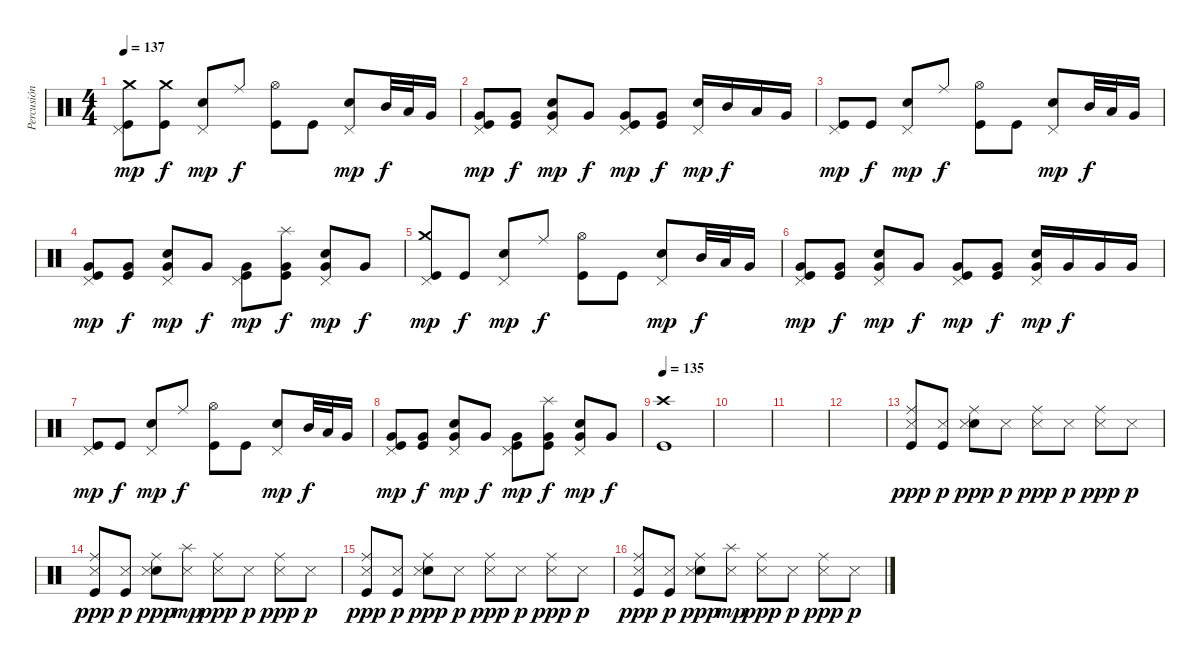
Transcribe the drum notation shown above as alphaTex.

\track ("Percusión" "Percusión") {instrument percussion}
\staff {score}
\articulation defaults
\ts (4 4)
\tempo 137
\clef neutral
\ks c
("Kick (hit)" "Crash medium (hit)" "Pedal Hi-Hat (hit)").8{dy mp} ("Kick (hit)" "Crash medium (hit)").8{dy f} ("Snare (hit) 2" "Pedal Hi-Hat (hit)").8{dy mp} "Ride (middle)".8{dy f} ("Kick (hit)" "Hi-Hat (open)").8 "Kick (hit)".8 ("Snare (hit) 2" "Pedal Hi-Hat (hit)").8{dy mp} "Mid Tom (hit)".32{dy f} "Low Tom (hit)".32 "Very Low Tom (hit)".16 |
("Kick (hit)" "Very Low Tom (hit)" "Pedal Hi-Hat (hit)").8{dy mp} ("Kick (hit)" "Very Low Tom (hit)").8{dy f} ("Snare (hit) 2" "Very Low Tom (hit)" "Pedal Hi-Hat (hit)").8{dy mp} "Very Low Tom (hit)".8{dy f} ("Kick (hit)" "Very Low Tom (hit)" "Pedal Hi-Hat (hit)").8{dy mp} ("Kick (hit)" "Very Low Tom (hit)").8{dy f} ("Snare (hit) 2" "Pedal Hi-Hat (hit)").16{dy mp} "Mid Tom (hit)".16{dy f} "Low Tom (hit)".16 "Very Low Tom (hit)".16 |
("Kick (hit)" "Pedal Hi-Hat (hit)").8{dy mp} "Kick (hit)".8{dy f} ("Snare (hit) 2" "Pedal Hi-Hat (hit)").8{dy mp} "Ride (middle)".8{dy f} ("Kick (hit)" "Hi-Hat (open)").8 "Kick (hit)".8 ("Snare (hit) 2" "Pedal Hi-Hat (hit)").8{dy mp} "Mid Tom (hit)".32{dy f} "Low Tom (hit)".32 "Very Low Tom (hit)".16 |
("Kick (hit)" "Very Low Tom (hit)" "Pedal Hi-Hat (hit)").8{dy mp} ("Kick (hit)" "Very Low Tom (hit)").8{dy f} ("Snare (hit) 2" "Very Low Tom (hit)" "Pedal Hi-Hat (hit)").8{dy mp} "Very Low Tom (hit)".8{dy f} ("Kick (hit)" "Very Low Tom (hit)" "Pedal Hi-Hat (hit)").8{dy mp} ("Kick (hit)" "Very Low Tom (hit)" "Splash (hit)").8{dy f} ("Snare (hit) 2" "Very Low Tom (hit)" "Pedal Hi-Hat (hit)").8{dy mp} "Very Low Tom (hit)".8{dy f} |
("Kick (hit)" "Crash medium (hit)" "Pedal Hi-Hat (hit)").8{dy mp} "Kick (hit)".8{dy f} ("Snare (hit) 2" "Pedal Hi-Hat (hit)").8{dy mp} "Ride (middle)".8{dy f} ("Kick (hit)" "Hi-Hat (open)").8 "Kick (hit)".8 ("Snare (hit) 2" "Pedal Hi-Hat (hit)").8{dy mp} "Mid Tom (hit)".32{dy f} "Low Tom (hit)".32 "Very Low Tom (hit)".16 |
("Kick (hit)" "Very Low Tom (hit)" "Pedal Hi-Hat (hit)").8{dy mp} ("Kick (hit)" "Very Low Tom (hit)").8{dy f} ("Snare (hit) 2" "Very Low Tom (hit)" "Pedal Hi-Hat (hit)").8{dy mp} "Very Low Tom (hit)".8{dy f} ("Kick (hit)" "Very Low Tom (hit)" "Pedal Hi-Hat (hit)").8{dy mp} ("Kick (hit)" "Very Low Tom (hit)").8{dy f} ("Snare (hit) 2" "Very Low Tom (hit)" "Pedal Hi-Hat (hit)").16{dy mp} "Very Low Tom (hit)".16{dy f} "Very Low Tom (hit)".16 "Very Low Tom (hit)".16 |
("Kick (hit)" "Pedal Hi-Hat (hit)").8{dy mp} "Kick (hit)".8{dy f} ("Snare (hit) 2" "Pedal Hi-Hat (hit)").8{dy mp} "Ride (middle)".8{dy f} ("Kick (hit)" "Hi-Hat (open)").8 "Kick (hit)".8 ("Snare (hit) 2" "Pedal Hi-Hat (hit)").8{dy mp} "Mid Tom (hit)".32{dy f} "Low Tom (hit)".32 "Very Low Tom (hit)".16 |
("Kick (hit)" "Very Low Tom (hit)" "Pedal Hi-Hat (hit)").8{dy mp} ("Kick (hit)" "Very Low Tom (hit)").8{dy f} ("Snare (hit) 2" "Very Low Tom (hit)" "Pedal Hi-Hat (hit)").8{dy mp} "Very Low Tom (hit)".8{dy f} ("Kick (hit)" "Very Low Tom (hit)" "Pedal Hi-Hat (hit)").8{dy mp} ("Kick (hit)" "Very Low Tom (hit)" "Splash (hit)").8{dy f} ("Snare (hit) 2" "Very Low Tom (hit)" "Pedal Hi-Hat (hit)").8{dy mp} "Very Low Tom (hit)".8{dy f} |
\tempo 135
("Kick (hit)" "Crash high (hit)").1 |
|
|
|
("Kick (hit)" "Snare (side stick) 3" "Ride (middle)").8{dy ppp} ("Kick (hit)" "Snare (side stick) 3").8{dy p} ("Snare (hit) 2" "Snare (side stick) 3" "Ride (middle)").8{dy ppp} "Snare (side stick) 3".8{dy p} ("Snare (side stick) 3" "Ride (middle)").8{dy ppp} "Snare (side stick) 3".8{dy p} ("Snare (side stick) 3" "Ride (middle)").8{dy ppp} "Snare (side stick) 3".8{dy p} |
("Kick (hit)" "Snare (side stick) 3" "Ride (middle)").8{dy ppp} ("Kick (hit)" "Snare (side stick) 3").8{dy p} ("Snare (hit) 2" "Snare (side stick) 3" "Ride (middle)").8{dy ppp} ("Snare (side stick) 3" "Splash (hit)").8{dy mp} ("Snare (side stick) 3" "Ride (middle)").8{dy ppp} "Snare (side stick) 3".8{dy p} ("Snare (side stick) 3" "Ride (middle)").8{dy ppp} "Snare (side stick) 3".8{dy p} |
("Kick (hit)" "Snare (side stick) 3" "Ride (middle)").8{dy ppp} ("Kick (hit)" "Snare (side stick) 3").8{dy p} ("Snare (hit) 2" "Snare (side stick) 3" "Ride (middle)").8{dy ppp} "Snare (side stick) 3".8{dy p} ("Snare (side stick) 3" "Ride (middle)").8{dy ppp} "Snare (side stick) 3".8{dy p} ("Snare (side stick) 3" "Ride (middle)").8{dy ppp} "Snare (side stick) 3".8{dy p} |
("Kick (hit)" "Snare (side stick) 3" "Ride (middle)").8{dy ppp} ("Kick (hit)" "Snare (side stick) 3").8{dy p} ("Snare (hit) 2" "Snare (side stick) 3" "Ride (middle)").8{dy ppp} ("Snare (side stick) 3" "Splash (hit)").8{dy mp} ("Snare (side stick) 3" "Ride (middle)").8{dy ppp} "Snare (side stick) 3".8{dy p} ("Snare (side stick) 3" "Ride (middle)").8{dy ppp} "Snare (side stick) 3".8{dy p}
